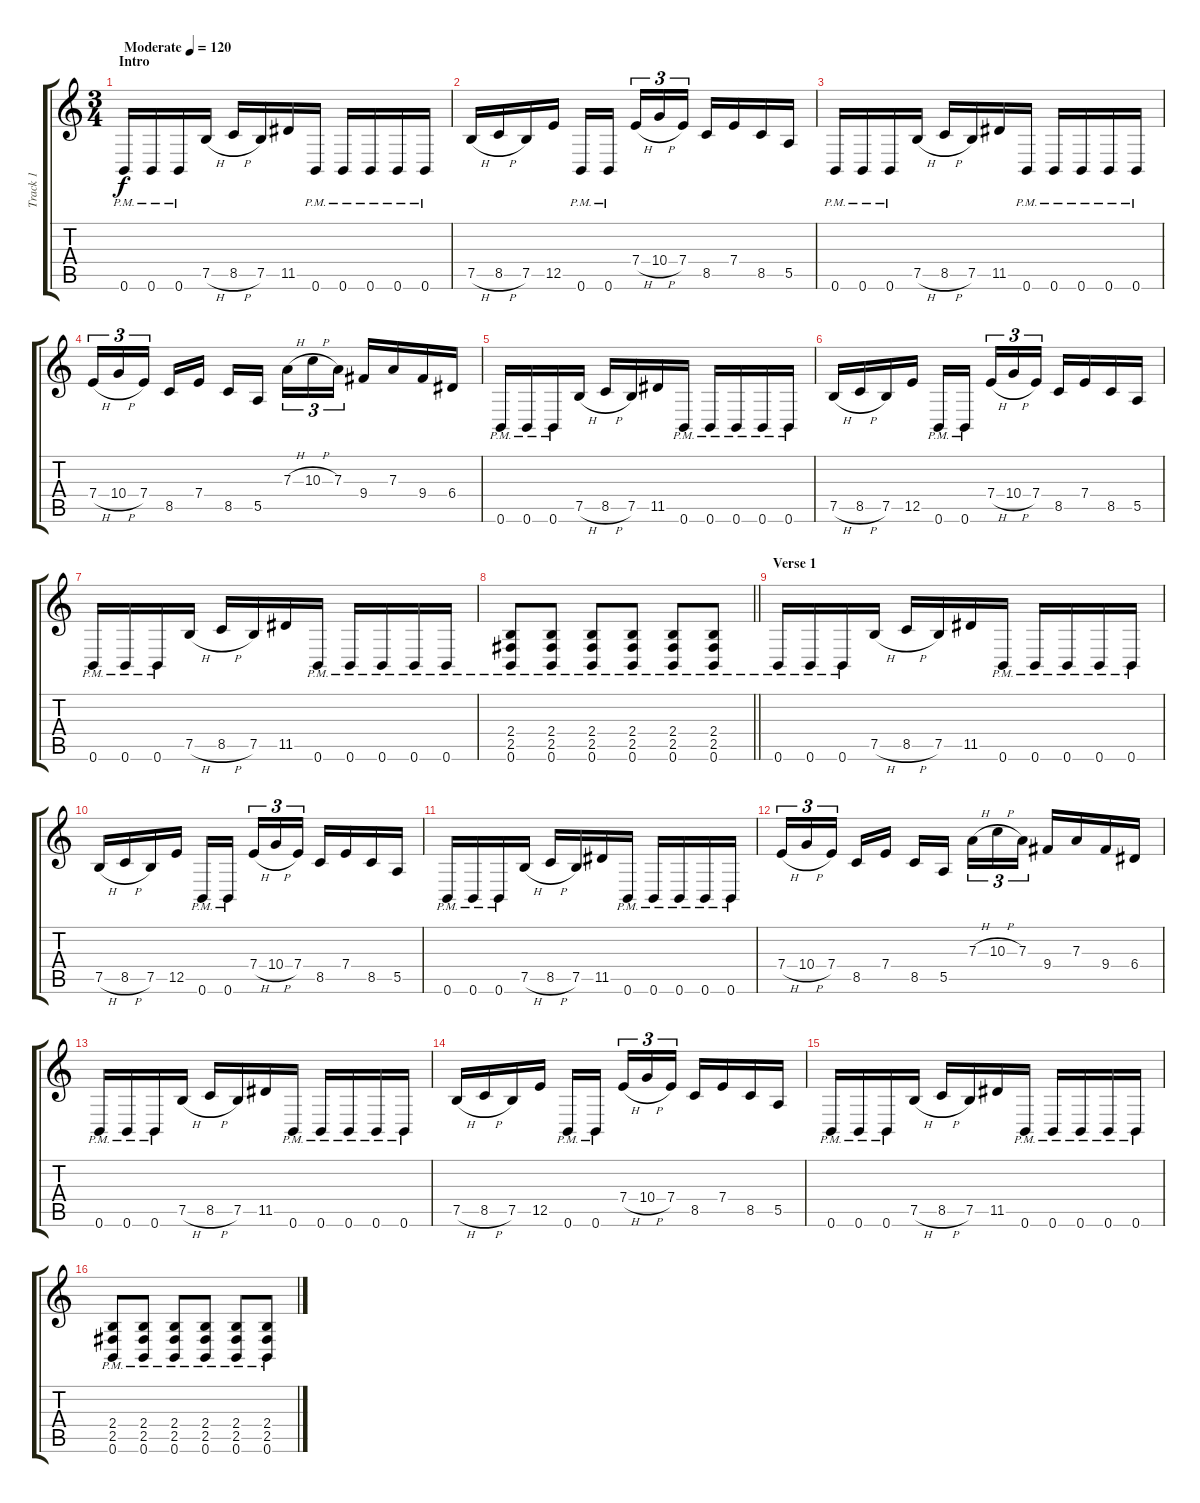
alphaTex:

\track ("Track 1" "Track 1") {instrument distortionguitar}
\staff {score tabs}
\tuning (B3 Gb3 D3 A2 E2 B1) {hide}
\ts (3 4)
\section ("" "Intro")
\tempo (120 "Moderate")
\clef g2
\ks c
0.6{pm}.16{dy f instrument distortionguitar} 0.6{pm}.16 0.6{pm}.16 7.5{h}.16 8.5{h}.16 7.5.16 11.5.16 0.6{pm}.16 0.6{pm}.16 0.6{pm}.16 0.6{pm}.16 0.6{pm}.16 |
7.5{h}.16 8.5{h}.16 7.5.16 12.5.16 0.6{pm}.16 0.6{pm}.16{beam splitsecondary} 7.4{h}.16{tu (3 2)} 10.4{h}.16{tu (3 2)} 7.4.16{tu (3 2)} 8.5.16 7.4.16 8.5.16 5.5.16 |
0.6{pm}.16 0.6{pm}.16 0.6{pm}.16 7.5{h}.16 8.5{h}.16 7.5.16 11.5.16 0.6{pm}.16 0.6{pm}.16 0.6{pm}.16 0.6{pm}.16 0.6{pm}.16 |
7.4{h}.16{tu (3 2)} 10.4{h}.16{tu (3 2)} 7.4.16{tu (3 2) beam splitsecondary} 8.5.16 7.4.16 8.5.16 5.5.16{beam splitsecondary} 7.3{h}.16{tu (3 2)} 10.3{h}.16{tu (3 2)} 7.3.16{tu (3 2)} 9.4.16 7.3.16 9.4.16 6.4.16 |
0.6{pm}.16 0.6{pm}.16 0.6{pm}.16 7.5{h}.16 8.5{h}.16 7.5.16 11.5.16 0.6{pm}.16 0.6{pm}.16 0.6{pm}.16 0.6{pm}.16 0.6{pm}.16 |
7.5{h}.16 8.5{h}.16 7.5.16 12.5.16 0.6{pm}.16 0.6{pm}.16{beam splitsecondary} 7.4{h}.16{tu (3 2)} 10.4{h}.16{tu (3 2)} 7.4.16{tu (3 2)} 8.5.16 7.4.16 8.5.16 5.5.16 |
0.6{pm}.16 0.6{pm}.16 0.6{pm}.16 7.5{h}.16 8.5{h}.16 7.5.16 11.5.16 0.6{pm}.16 0.6{pm}.16 0.6{pm}.16 0.6{pm}.16 0.6{pm}.16 |
\barLineRight lightlight
(2.4{pm} 2.5{pm} 0.6{pm}).8 (2.4{pm} 2.5{pm} 0.6{pm}).8 (2.4{pm} 2.5{pm} 0.6{pm}).8 (2.4{pm} 2.5{pm} 0.6{pm}).8 (2.4{pm} 2.5{pm} 0.6{pm}).8 (2.4{pm} 2.5{pm} 0.6{pm}).8 |
\section ("" "Verse 1")
0.6{pm}.16 0.6{pm}.16 0.6{pm}.16 7.5{h}.16 8.5{h}.16 7.5.16 11.5.16 0.6{pm}.16 0.6{pm}.16 0.6{pm}.16 0.6{pm}.16 0.6{pm}.16 |
7.5{h}.16 8.5{h}.16 7.5.16 12.5.16 0.6{pm}.16 0.6{pm}.16{beam splitsecondary} 7.4{h}.16{tu (3 2)} 10.4{h}.16{tu (3 2)} 7.4.16{tu (3 2)} 8.5.16 7.4.16 8.5.16 5.5.16 |
0.6{pm}.16 0.6{pm}.16 0.6{pm}.16 7.5{h}.16 8.5{h}.16 7.5.16 11.5.16 0.6{pm}.16 0.6{pm}.16 0.6{pm}.16 0.6{pm}.16 0.6{pm}.16 |
7.4{h}.16{tu (3 2)} 10.4{h}.16{tu (3 2)} 7.4.16{tu (3 2) beam splitsecondary} 8.5.16 7.4.16 8.5.16 5.5.16{beam splitsecondary} 7.3{h}.16{tu (3 2)} 10.3{h}.16{tu (3 2)} 7.3.16{tu (3 2)} 9.4.16 7.3.16 9.4.16 6.4.16 |
0.6{pm}.16 0.6{pm}.16 0.6{pm}.16 7.5{h}.16 8.5{h}.16 7.5.16 11.5.16 0.6{pm}.16 0.6{pm}.16 0.6{pm}.16 0.6{pm}.16 0.6{pm}.16 |
7.5{h}.16 8.5{h}.16 7.5.16 12.5.16 0.6{pm}.16 0.6{pm}.16{beam splitsecondary} 7.4{h}.16{tu (3 2)} 10.4{h}.16{tu (3 2)} 7.4.16{tu (3 2)} 8.5.16 7.4.16 8.5.16 5.5.16 |
0.6{pm}.16 0.6{pm}.16 0.6{pm}.16 7.5{h}.16 8.5{h}.16 7.5.16 11.5.16 0.6{pm}.16 0.6{pm}.16 0.6{pm}.16 0.6{pm}.16 0.6{pm}.16 |
(2.4{pm} 2.5{pm} 0.6{pm}).8 (2.4{pm} 2.5{pm} 0.6{pm}).8 (2.4{pm} 2.5{pm} 0.6{pm}).8 (2.4{pm} 2.5{pm} 0.6{pm}).8 (2.4{pm} 2.5{pm} 0.6{pm}).8 (2.4{pm} 2.5{pm} 0.6{pm}).8
